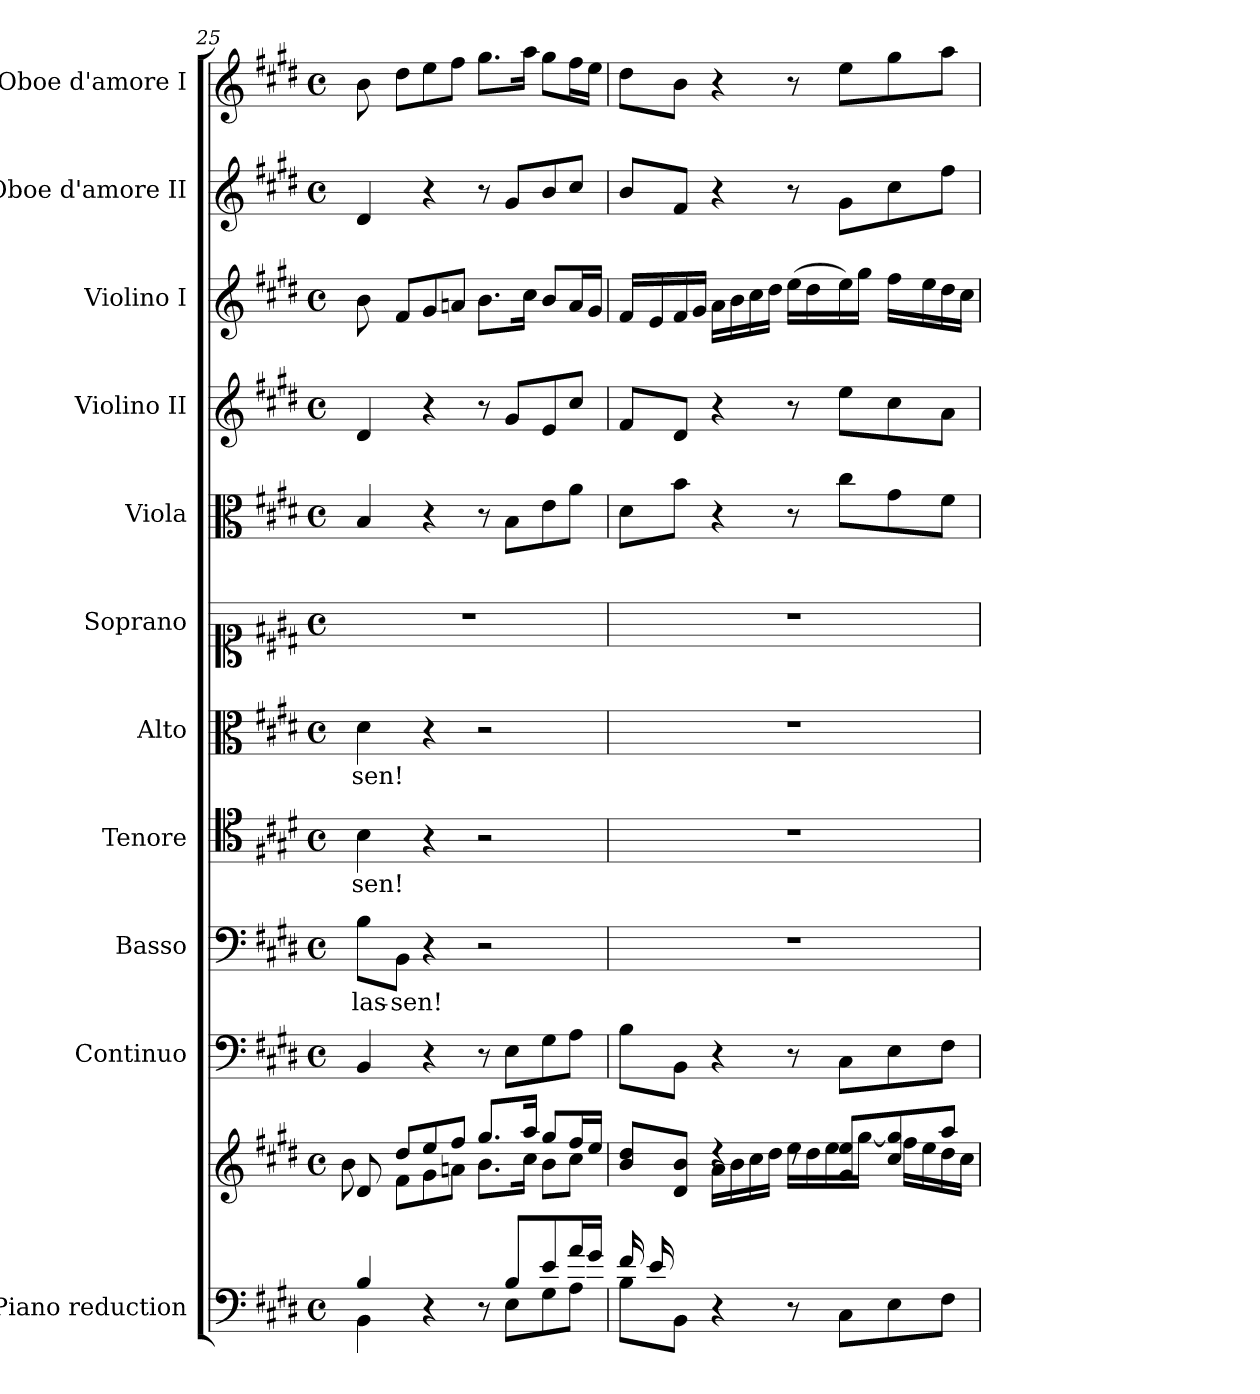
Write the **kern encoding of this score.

**kern	**kern	**kern	**kern	**text	**kern	**text	**kern	**text	**kern	**kern	**kern	**kern	**kern	**kern
*part11	*part11	*part10	*part9	*part9	*part8	*part8	*part7	*part7	*part6	*part5	*part4	*part3	*part2	*part1
*staff12	*staff11	*staff10	*staff9	*staff9	*staff8	*staff8	*staff7	*staff7	*staff6	*staff5	*staff4	*staff3	*staff2	*staff1
*I"Piano reduction	*	*I"Continuo	*I"Basso	*	*I"Tenore	*	*I"Alto	*	*I"Soprano	*I"Viola	*I"Violino II	*I"Violino I	*I"Oboe d'amore II	*I"Oboe d'amore I
*I'Pno	*	*	*	*	*	*	*	*	*	*I'Vla	*I'Vln	*I'Vln	*I'Ob	*I'Ob
!!LO:PB:g=z
*clefF4	*clefG2	*clefF4	*clefF4	*	*clefC4	*	*clefC3	*	*clefC1	*clefC3	*clefG2	*clefG2	*clefG2	*clefG2
*k[f#c#g#d#]	*k[f#c#g#d#]	*k[f#c#g#d#]	*k[f#c#g#d#]	*	*k[f#c#g#d#]	*	*k[f#c#g#d#]	*	*k[f#c#g#d#]	*k[f#c#g#d#]	*k[f#c#g#d#]	*k[f#c#g#d#]	*k[f#c#g#d#]	*k[f#c#g#d#]
*M4/4	*M4/4	*M4/4	*M4/4	*	*M4/4	*	*M4/4	*	*M4/4	*M4/4	*M4/4	*M4/4	*M4/4	*M4/4
*met(c)	*met(c)	*met(c)	*met(c)	*	*met(c)	*	*met(c)	*	*met(c)	*met(c)	*met(c)	*met(c)	*met(c)	*met(c)
=25	=25	=25	=25	=25	=25	=25	=25	=25	=25	=25	=25	=25	=25	=25
*^	*^	*	*	*	*	*	*	*	*	*	*	*	*	*
!	!	!	!	!	!	!LO:LY:b	!	!LO:LY:b	!	!LO:LY:b	!	!	!	!	!	!
4B/	4BB\	8d#/	8b\	4BB/	8B\L	-las-	4B\	-sen!	4d#\	-sen!	1r	4B/	4d#/	8b\	4d#/	8b\
!	!	!	!	!	!	!LO:LY:b	!	!	!	!	!	!	!	!	!	!
.	.	8dd#/L	8f#\L	.	8BB\J	-sen!	.	.	.	.	.	.	.	8f#/L	.	8dd#\L
4r	4ryy	8ee/	8g#\	4r	4r	.	4r	.	4r	.	.	4r	4r	8g#/	4r	8ee\
.	.	8ff#/J	8an\J	.	.	.	.	.	.	.	.	.	.	8an/J	.	8ff#\J
8r	8ryy	8.gg#/L	8.b\L	8r	2r	.	2r	.	2r	.	.	8r	8r	8.b\L	8r	8.gg#\L
8B/L	8E\L	.	.	8E\L	.	.	.	.	.	.	.	8B\L	8g#/L	.	8g#/L	.
.	.	16aa/Jk	16cc#\Jk	.	.	.	.	.	.	.	.	.	.	16cc#\Jk	.	16aa\Jk
8e/	8G#\	8gg#/L	8b\L	8G#\	.	.	.	.	.	.	.	8e\	8e/	8b/L	8b/	8gg#\L
16a/L	8A\J	16ff#/L	8cc#\J	8A\J	.	.	.	.	.	.	.	8a\J	8cc#/J	16a/L	8cc#/J	16ff#\L
16g#/JJ	.	16ee/JJ	.	.	.	.	.	.	.	.	.	.	.	16g#/JJ	.	16ee\JJ
=26	=26	=26	=26	=26	=26	=26	=26	=26	=26	=26	=26	=26	=26	=26	=26	=26
16f#/LL	8B\L	8b/ 8dd#/L	8ryy	8B\L	1r	.	1r	.	1r	.	1r	8d#\L	8f#/L	16f#/LL	8b/L	8dd#\L
16e/	.	.	.	.	.	.	.	.	.	.	.	.	.	16e/	.	.
2..ryy	8BB\J	8d#/ 8b/J	16f#\	8BB\J	.	.	.	.	.	.	.	8b\J	8d#/J	16f#/	8f#/J	8b\J
.	.	.	16g#\JJ	.	.	.	.	.	.	.	.	.	.	16g#/JJ	.	.
.	4r	4rdd	16a\LL	4r	.	.	.	.	.	.	.	4r	4r	16a\LL	4r	4r
.	.	.	16b\	.	.	.	.	.	.	.	.	.	.	16b\	.	.
.	.	.	16cc#\	.	.	.	.	.	.	.	.	.	.	16cc#\	.	.
.	.	.	16dd#\JJ	.	.	.	.	.	.	.	.	.	.	16dd#\JJ	.	.
.	8r	8rdd	16ee\LL	8r	.	.	.	.	.	.	.	8r	8r	(>16ee\LL	8r	8r
.	.	.	16dd#\	.	.	.	.	.	.	.	.	.	.	16dd#\	.	.
.	8C#\L	8g#/ 8ee/L	16ee\	8C#\L	.	.	.	.	.	.	.	8cc#\L	8ee\L	16ee\)	8g#\L	8ee\L
.	.	.	[16gg#\JJ	.	.	.	.	.	.	.	.	.	.	16gg#\JJ	.	.
.	8E\	8cc#/ 8gg#/]	16ff#\LL	8E\	.	.	.	.	.	.	.	8g#\	8cc#\	16ff#\LL	8cc#\	8gg#\
.	.	.	16ee\	.	.	.	.	.	.	.	.	.	.	16ee\	.	.
.	8F#\J	8aa/J	16dd#\	8F#\J	.	.	.	.	.	.	.	8f#\J	8a\J	16dd#\	8ff#\J	8aa\J
.	.	.	16cc#\JJ	.	.	.	.	.	.	.	.	.	.	16cc#\JJ	.	.
*v	*v	*	*	*	*	*	*	*	*	*	*	*	*	*	*	*
*	*v	*v	*	*	*	*	*	*	*	*	*	*	*	*	*
=	=	=	=	=	=	=	=	=	=	=	=	=	=	=
*-	*-	*-	*-	*-	*-	*-	*-	*-	*-	*-	*-	*-	*-	*-
